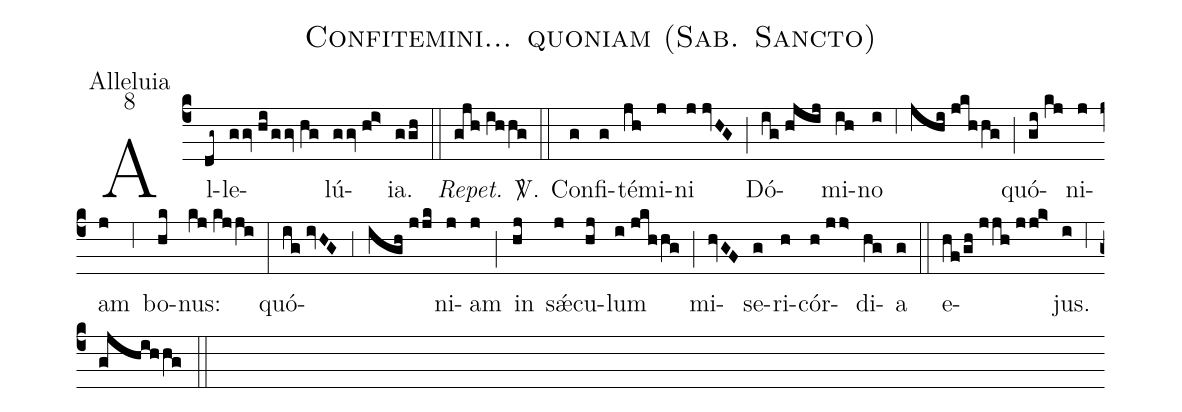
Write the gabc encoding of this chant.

name:Confitemini... quoniam (Sab. Sancto);
office-part:Alleluia;
mode:8;
%%
(c4) Al(dg~)le(ggv//hi/ggv//hg)lú(ggv//hi>)ia.(ggh) (::) <i>Repet.</i>(gjh//ihhg) <sp>V/</sp>.(::) Con(g)fi(g)té(jh)mi(j)ni(j//jvHG) (;) Dó(ig//hjij)mi(ih)no(i) (;6) (jhi//jkhhg) (;) quó(gi//kj)ni(j)am(j) (;6) bo(hk)nus:(kj//kjji) (:) quó(ig//ivHG;3igh//jjk)ni(j)am(j) (;) in(hj) s<sp>'ae</sp>(j)cu(hj)lum(i//jkhhg) (;) mi(hvGF)se(g)ri(h)cór(h//jj>)di(hg)a(g) (::) e(hf/gh//jjh//jjk>)jus.(i) (;6) (gjhihhg) (::)
